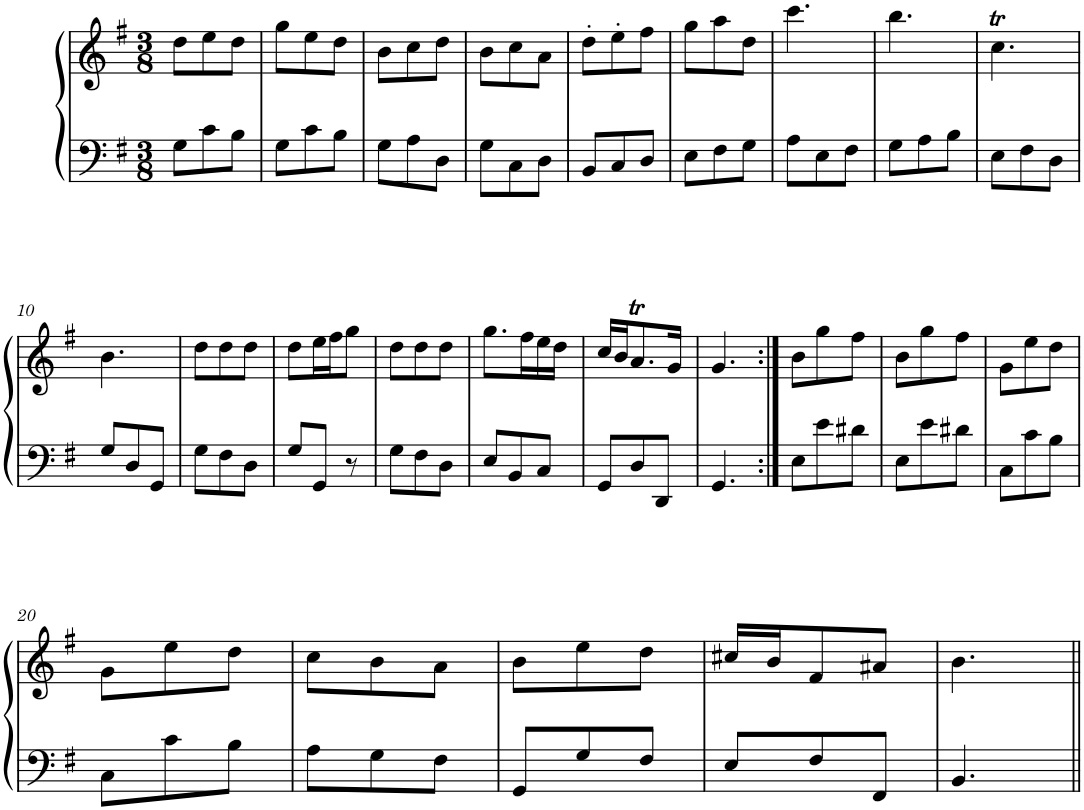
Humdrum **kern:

**kern	**kern
*part1	*part1
*staff2	*staff1
*I"Piano, Piano	*
*I'Pno.	*
*clefF4	*clefG2
*k[f#]	*k[f#]
*M3/8	*M3/8
=1	=1
8G\L	8dd\L
8c\	8ee\
8B\J	8dd\J
=2	=2
8G\L	8gg\L
8c\	8ee\
8B\J	8dd\J
=3	=3
8G\L	8b\L
8A\	8cc\
8D\J	8dd\J
=4	=4
8G\L	8b\L
8C\	8cc\
8D\J	8a\J
=5	=5
8BB/L	8dd'\L
8C/	8ee'\
8D/J	8ff#\J
=6	=6
8E\L	8gg\L
8F#\	8aa\
8G\J	8dd\J
=7	=7
8A\L	4.ccc\
8E\	.
8F#\J	.
=8	=8
8G\L	4.bb\
8A\	.
8B\J	.
=9	=9
8E\L	4.ccT\
8F#\	.
8D\J	.
!!LO:LB:g=z
=10	=10
8G/L	4.b\
8D/	.
8GG/J	.
=11	=11
8G\L	8dd\L
8F#\	8dd\
8D\J	8dd\J
=12	=12
8G/L	8dd\L
8GG/J	16ee\L
.	16ff#\J
8r	8gg\J
=13	=13
8G\L	8dd\L
8F#\	8dd\
8D\J	8dd\J
=14	=14
8E/L	8.gg\L
8BB/	.
.	16ff#\L
8C/J	16ee\
.	16dd\JJ
=15	=15
8GG/L	16cc/LL
.	16b/J
8D/	8.aT/
8DD/J	.
.	16g/Jk
=16	=16
4.GG/	4.g/
=17:|!	=17:|!
8E\L	8b\L
8e\	8gg\
8d#X\J	8ff#\J
=18	=18
8E\L	8b\L
8e\	8gg\
8d#X\J	8ff#\J
=19	=19
8C\L	8g\L
8c\	8ee\
8B\J	8dd\J
!!LO:LB:g=z
=20	=20
8C\L	8g\L
8c\	8ee\
8B\J	8dd\J
=21	=21
8A\L	8cc\L
8G\	8b\
8F#\J	8a\J
=22	=22
8GG/L	8b\L
8G/	8ee\
8F#/J	8dd\J
=23	=23
8E/L	16cc#X/LL
.	16b/J
8F#/	8f#/
8FF#/J	8a#X/J
=24	=24
4.BB/	4.b\
=||	=||
*-	*-
